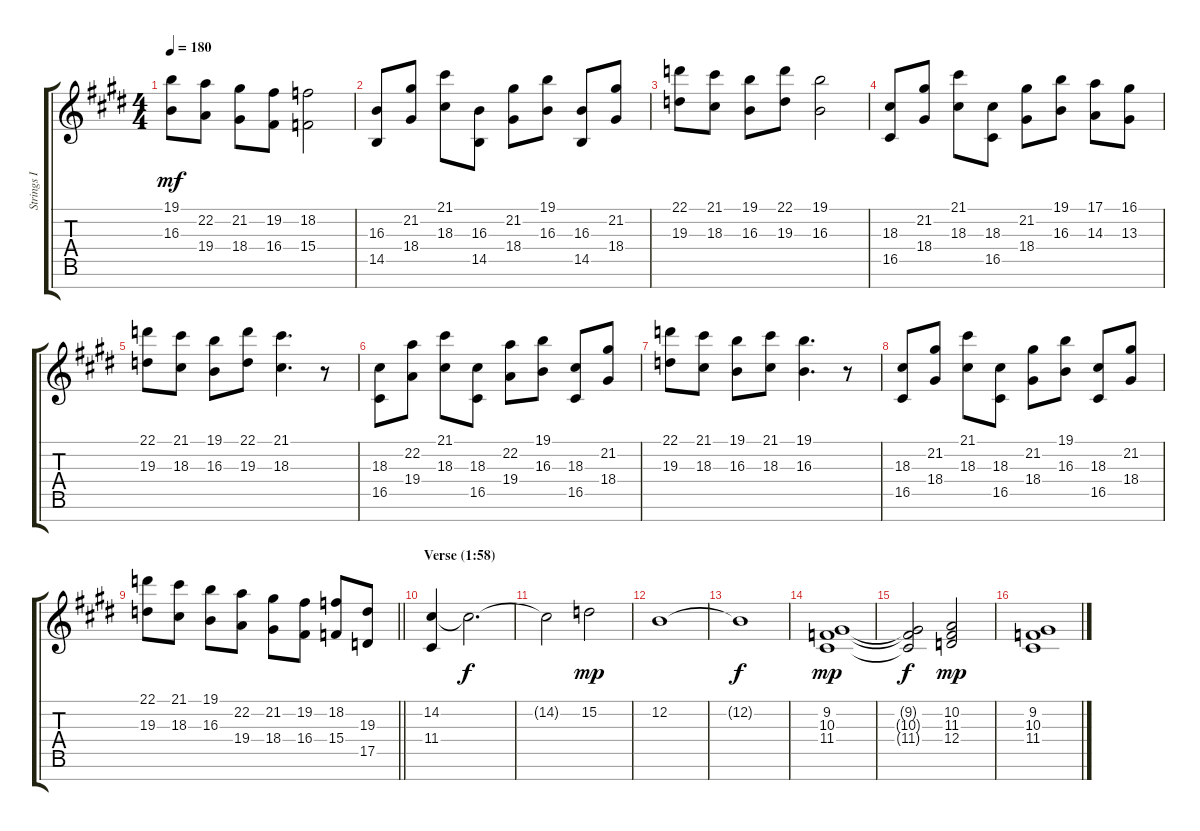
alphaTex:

\track ("Strings I" "Strings I") {instrument stringensemble1}
\staff {score tabs}
\tuning (E4 B3 G3 D3 A2 E2 B1) {hide}
\ts (4 4)
\tempo 180
\clef g2
\ks c#minor
(19.1 16.3).8{dy mf} (22.2 19.4).8 (21.2 18.4).8 (19.2 16.4).8 (18.2 15.4).2 |
(16.3 14.5).8 (21.2 18.4).8 (21.1 18.3).8 (16.3 14.5).8 (21.2 18.4).8 (19.1 16.3).8 (16.3 14.5).8 (21.2 18.4).8 |
(22.1 19.3).8 (21.1 18.3).8 (19.1 16.3).8 (22.1 19.3).8 (19.1 16.3).2 |
(18.3 16.5).8 (21.2 18.4).8 (21.1 18.3).8 (18.3 16.5).8 (21.2 18.4).8 (19.1 16.3).8 (17.1 14.3).8 (16.1 13.3).8 |
(22.1 19.3).8 (21.1 18.3).8 (19.1 16.3).8 (22.1 19.3).8 (21.1 18.3).4{d} r.8 |
(18.3 16.5).8 (22.2 19.4).8 (21.1 18.3).8 (18.3 16.5).8 (22.2 19.4).8 (19.1 16.3).8 (18.3 16.5).8 (21.2 18.4).8 |
(22.1 19.3).8 (21.1 18.3).8 (19.1 16.3).8 (21.1 18.3).8 (19.1 16.3).4{d} r.8 |
(18.3 16.5).8 (21.2 18.4).8 (21.1 18.3).8 (18.3 16.5).8 (21.2 18.4).8 (19.1 16.3).8 (18.3 16.5).8 (21.2 18.4).8 |
\barLineRight lightlight
(22.1 19.3).8 (21.1 18.3).8 (19.1 16.3).8 (22.2 19.4).8 (21.2 18.4).8 (19.2 16.4).8 (18.2 15.4).8 (19.3 17.5).8 |
\section ("" "Verse (1:58)")
(14.2 11.4).4 14.2{t}.2{d dy f} |
14.2{t}.2 15.2.2{dy mp} |
12.2.1 |
12.2{t}.1{dy f} |
(9.2 10.3 11.4).1{dy mp} |
(9.2{t} 10.3{t} 11.4{t}).2{dy f} (10.2 11.3 12.4).2{dy mp} |
(9.2 10.3 11.4).1
